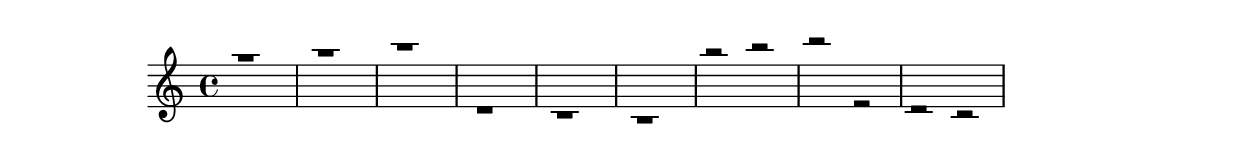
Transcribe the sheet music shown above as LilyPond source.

\version "2.3.4"
\header {
texidoc = "Whole and half rests moving outside the staff should get
ledger lines."
}


\score {
  {
   \override Rest  #'staff-position = #4
  r1 \override Rest  #'staff-position = #5
  r1 \override Rest  #'staff-position = #6
  
  r1 \override Rest  #'staff-position = #-6
  r1 \override Rest  #'staff-position = #-7
  r1 \override Rest  #'staff-position = #-8
  r1

   \override Rest  #'staff-position = #6
  r2 \override Rest  #'staff-position = #7
  r2 \override Rest  #'staff-position = #8
  
  r2 \override Rest  #'staff-position = #-4
  r2 \override Rest  #'staff-position = #-5
  r2 \override Rest  #'staff-position = #-6
  r2

  

  
}}

